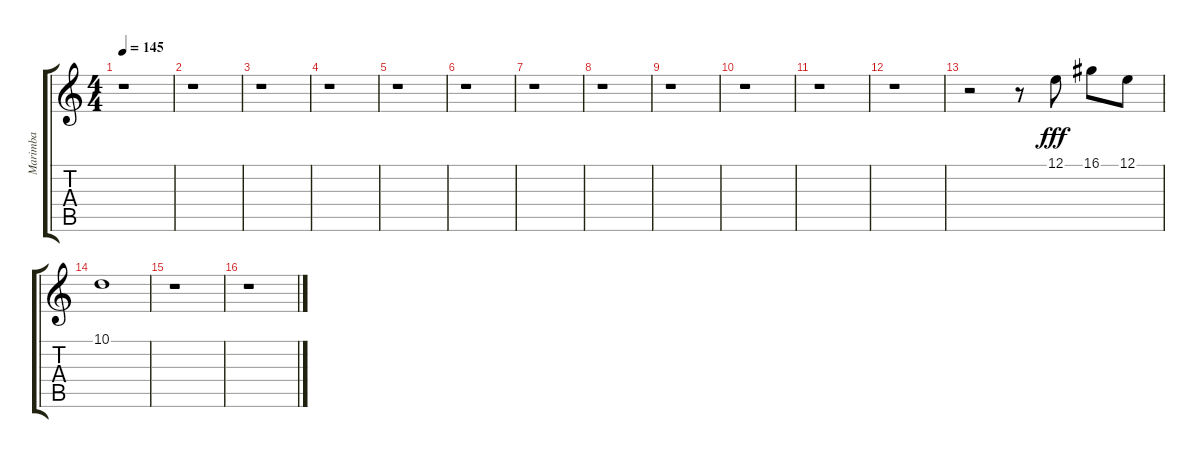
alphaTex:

\track ("Marimba" "Marimba") {instrument marimba}
\staff {score tabs}
\tuning (E4 B3 G3 D3 A2 E2) {hide}
\ts (4 4)
\tempo 145
\clef g2
\ks c
r.1{dy fff} |
r.1 |
r.1 |
r.1 |
r.1 |
r.1 |
r.1 |
r.1 |
r.1 |
r.1 |
r.1 |
r.1 |
r.2 r.8 12.1.8 16.1.8 12.1.8 |
10.1.1 |
r.1 |
r.1
